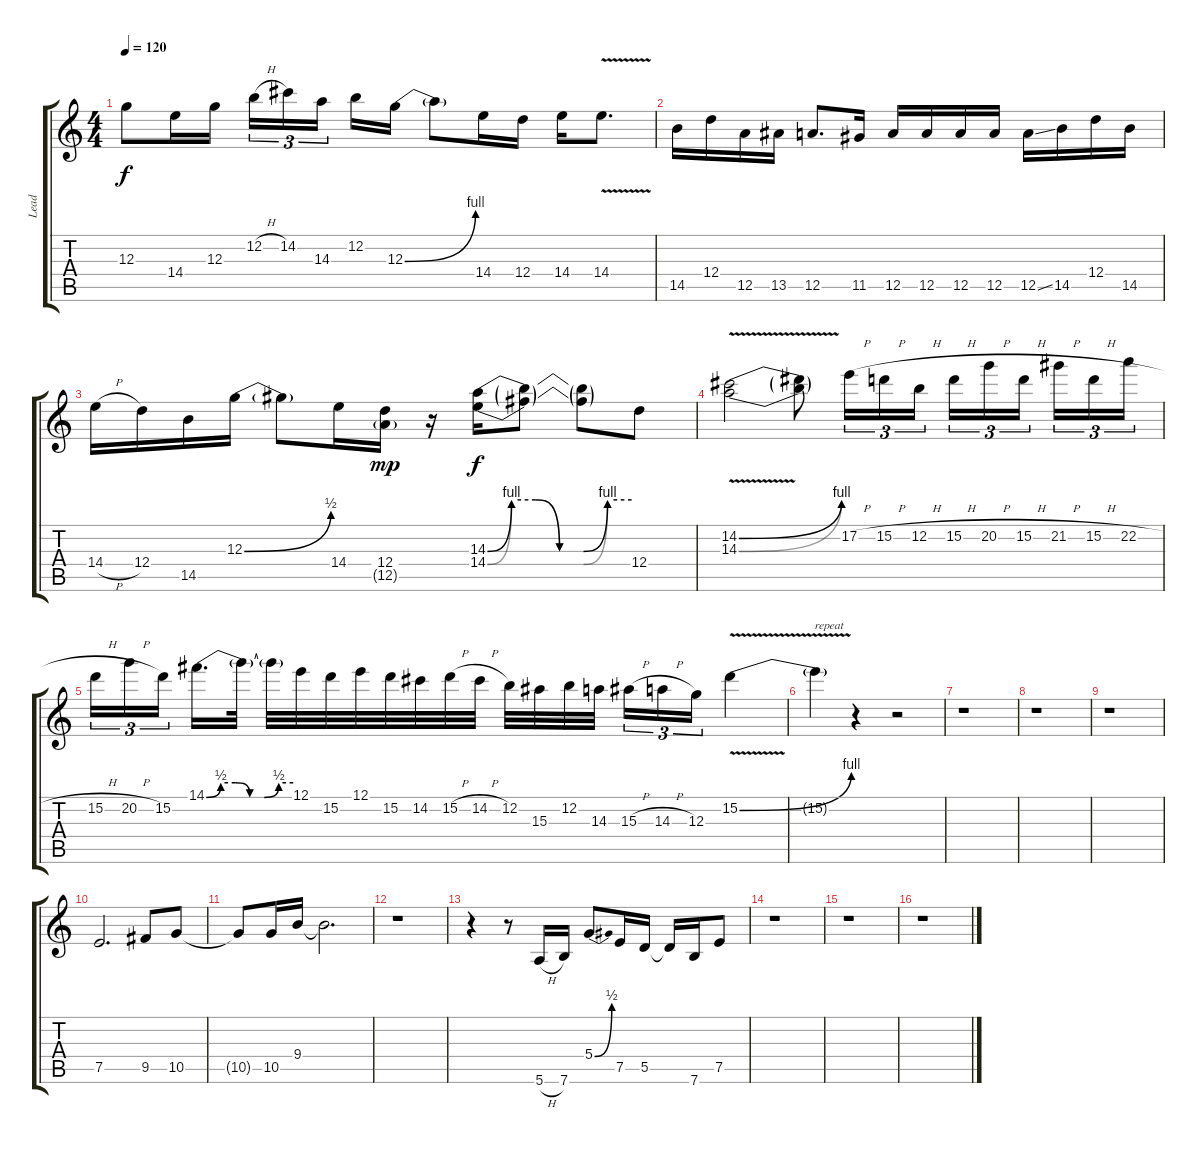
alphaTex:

\track ("Lead" "Lead") {instrument distortionguitar}
\staff {score tabs}
\tuning (E4 B3 G3 D3 A2 E2) {hide}
\ts (4 4)
\tempo 120
\clef g2
\ks c
12.3{t}.8{dy f} 14.4.16 12.3.16 12.2{h}.16{tu (3 2)} 14.2.16{tu (3 2)} 14.3.16{tu (3 2)} 12.2.16 12.3{be (bend 0 0 60 4)}.16 12.3{t}.8 14.4.16 12.4.16 14.4.16 14.4{v}.8{d} |
14.5.16 12.4.16 12.5.16 13.5.16 12.5.8{d} 11.5.16 12.5.16 12.5.16 12.5.16 12.5.16 12.5{ss}.16 14.5.16 12.4.16 14.5.16 |
14.4{h}.16 12.4.16 14.5.16 12.3{be (bend 0 0 60 2)}.16 12.3{t}.8 14.4.16 (12.4 12.5{g}).16{dy mp} r.16 (14.3{be (custom 0 0 10 4 20 4 30 0 40 0 50 4 60 4)} 14.4{be (custom 0 0 10 4 20 4 30 0 40 0 50 4 60 4)}).16{dy f} (14.3{t} 14.4{t}).8 (14.3{t} 14.4{t}).8 12.4.8 |
(14.2{be (bend 0 0 60 4)} 14.3{be (bend 0 0 60 4) v}).2 (14.2{t} 14.3{t}).8 17.2{h}.16{tu (3 2)} 15.2{h}.16{tu (3 2)} 12.2{h}.16{tu (3 2)} 15.2{h}.16{tu (3 2)} 20.2{h}.16{tu (3 2)} 15.2{h}.16{tu (3 2)} 21.2{h}.16{tu (3 2)} 15.2{h}.16{tu (3 2)} 22.2{h}.16{tu (3 2)} |
15.2{h}.16{tu (3 2)} 20.2{h}.16{tu (3 2)} 15.2.16{tu (3 2)} 14.1{be (custom 0 0 10 2 20 2 30 0 40 0 50 2 60 2)}.16{d} 14.1{t}.32 14.1{t}.32 12.1.32 15.2.32 12.1.32 15.2.32 14.2.32 15.2{h}.32 14.2{h}.32 12.2.32 15.3.32 12.2.32 14.3.32 15.3{h}.16{tu (3 2)} 14.3{h}.16{tu (3 2)} 12.3.16{tu (3 2)} 15.2{be (bend 0 0 60 4) v}.4 |
15.2{t}.4{txt "repeat"} r.4 r.2 |
r.1 |
r.1 |
r.1 |
7.5.2{d} 9.5.8 10.5.8 |
10.5{t}.8 10.5.16 9.4.16 9.4{t}.2{d} |
r.1 |
r.4 r.8 5.6{h}.16 7.6.16 5.4{be (bend 0 0 60 2)}.8 7.5.16 5.5.16 5.5{t}.16 7.6.16 7.5.8 |
r.1 |
r.1 |
r.1
